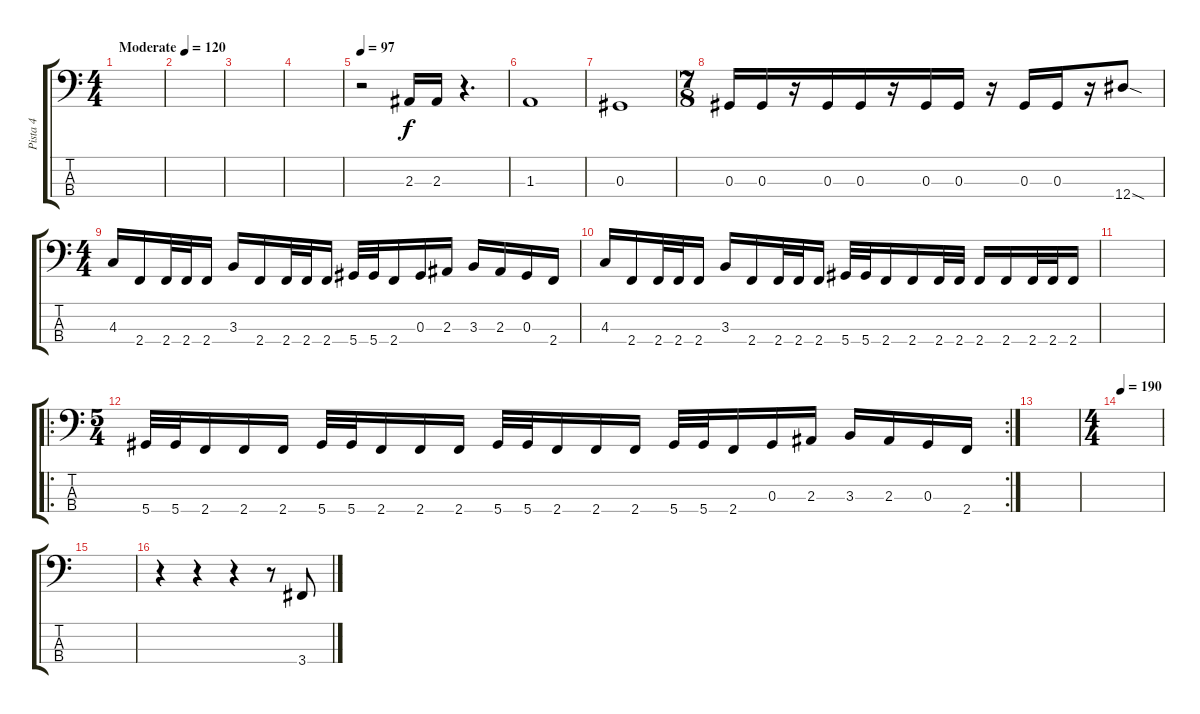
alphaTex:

\track ("Pista 4" "Pista 4") {instrument electricbassfinger}
\staff {score tabs}
\tuning (Gb2 Db2 Ab1 Eb1) {hide}
\ts (4 4)
\tempo (120 "Moderate")
\tempo 90
\tempo (120 "Moderate")
\clef f4
\ks c
|
|
|
|
\tempo 97
r.2 2.3.16 2.3.16 r.4{d} |
1.3.1 |
0.3.1 |
\ts (7 8)
0.3.16 0.3.16 r.16 0.3.16 0.3.16 r.16 0.3.16 0.3.16 r.16 0.3.16 0.3.16 r.16 12.4{sod}.8 |
\ts (4 4)
4.3.16 2.4.16 2.4.32 2.4.32 2.4.16 3.3.16 2.4.16 2.4.32 2.4.32 2.4.16 5.4.32 5.4.32 2.4.16 0.3.16 2.3.16 3.3.16 2.3.16 0.3.16 2.4.16 |
4.3.16 2.4.16 2.4.32 2.4.32 2.4.16 3.3.16 2.4.16 2.4.32 2.4.32 2.4.16 5.4.32 5.4.32 2.4.16 2.4.16 2.4.32 2.4.32 2.4.16 2.4.16 2.4.32 2.4.32 2.4.16 |
|
\ro
\rc 2
\ts (5 4)
5.4.32 5.4.32 2.4.16 2.4.16 2.4.16 5.4.32 5.4.32 2.4.16 2.4.16 2.4.16 5.4.32 5.4.32 2.4.16 2.4.16 2.4.16 5.4.32 5.4.32 2.4.16 0.3.16 2.3.16 3.3.16 2.3.16 0.3.16 2.4.16 |
|
\ts (4 4)
\tempo 190
|
|
r.4 r.4 r.4 r.8 3.4.8
